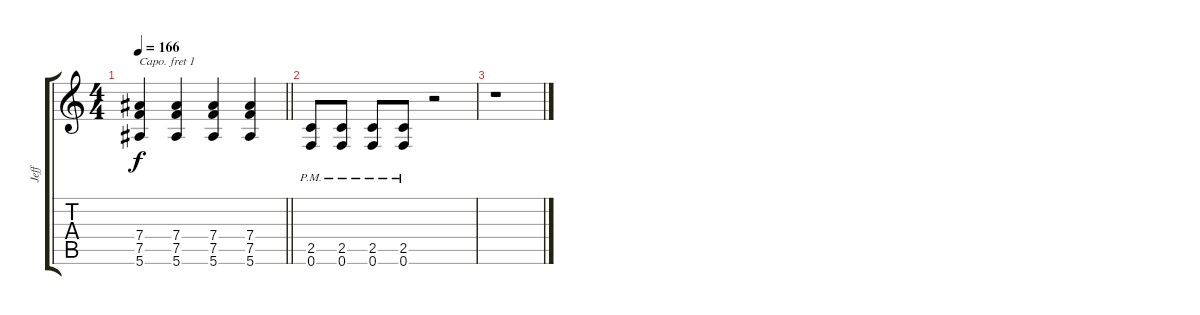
\track ("Jeff" "Jeff") {instrument distortionguitar}
\staff {score tabs}
\capo 1
\tuning (E4 B3 G3 D3 A2 E2) {hide}
\ts (4 4)
\tempo 166
\clef g2
\barLineRight lightlight
\ks c
(7.4 7.5 5.6).4{dy f} (7.4 7.5 5.6).4 (7.4 7.5 5.6).4 (7.4 7.5 5.6).4 |
(2.5{pm} 0.6{pm}).8 (2.5{pm} 0.6{pm}).8 (2.5{pm} 0.6{pm}).8 (2.5{pm} 0.6{pm}).8 r.2 |
r.1
